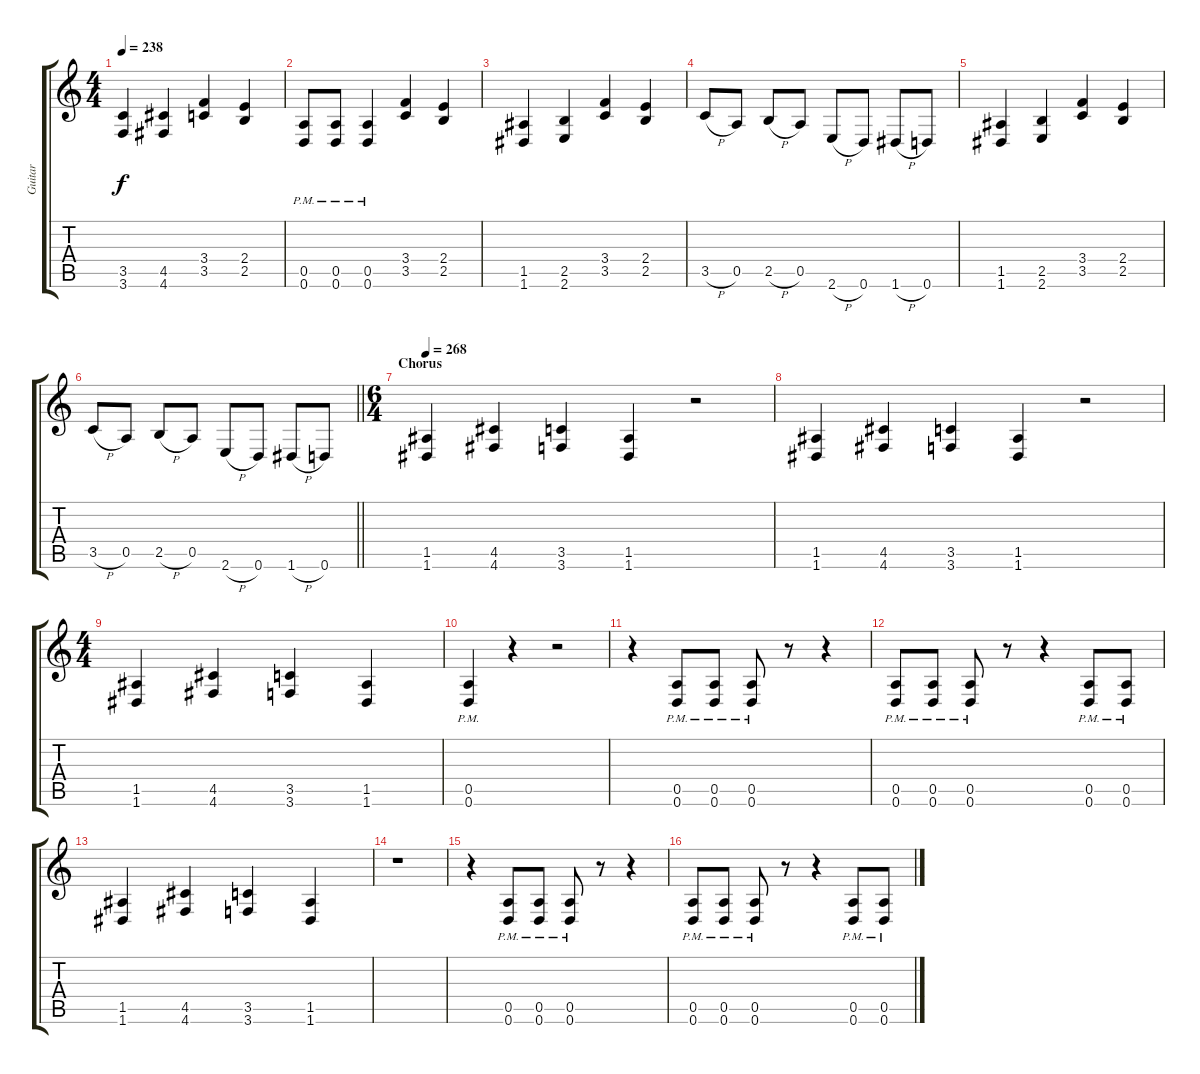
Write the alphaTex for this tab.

\track ("Guitar" "Guitar") {instrument distortionguitar}
\staff {score tabs}
\tuning (E4 B3 G3 D3 A2 D2) {hide}
\ts (4 4)
\tempo 238
\clef g2
\ks c
(3.5 3.6).4{dy f} (4.5 4.6).4 (3.4 3.5).4 (2.4 2.5).4 |
(0.5{pm} 0.6{pm}).8 (0.5{pm} 0.6{pm}).8 (0.5{pm} 0.6{pm}).4 (3.4 3.5).4 (2.4 2.5).4 |
(1.5 1.6).4 (2.5 2.6).4 (3.4 3.5).4 (2.4 2.5).4 |
3.5{h}.8 0.5.8 2.5{h}.8 0.5.8 2.6{h}.8 0.6.8 1.6{h}.8 0.6.8 |
(1.5 1.6).4 (2.5 2.6).4 (3.4 3.5).4 (2.4 2.5).4 |
\barLineRight lightlight
3.5{h}.8 0.5.8 2.5{h}.8 0.5.8 2.6{h}.8 0.6.8 1.6{h}.8 0.6.8 |
\ts (6 4)
\section ("" "Chorus")
\tempo 268
(1.5 1.6).4 (4.5 4.6).4 (3.5 3.6).4 (1.5 1.6).4 r.2 |
(1.5 1.6).4 (4.5 4.6).4 (3.5 3.6).4 (1.5 1.6).4 r.2 |
\ts (4 4)
(1.5 1.6).4 (4.5 4.6).4 (3.5 3.6).4 (1.5 1.6).4 |
(0.5{pm} 0.6{pm}).4 r.4 r.2 |
r.4 (0.5{pm} 0.6{pm}).8 (0.5{pm} 0.6{pm}).8 (0.5{pm} 0.6{pm}).8 r.8 r.4 |
(0.5{pm} 0.6{pm}).8 (0.5{pm} 0.6{pm}).8 (0.5{pm} 0.6{pm}).8 r.8 r.4 (0.5{pm} 0.6{pm}).8 (0.5{pm} 0.6{pm}).8 |
(1.5 1.6).4 (4.5 4.6).4 (3.5 3.6).4 (1.5 1.6).4 |
r.1 |
r.4 (0.5{pm} 0.6{pm}).8 (0.5{pm} 0.6{pm}).8 (0.5{pm} 0.6{pm}).8 r.8 r.4 |
(0.5{pm} 0.6{pm}).8 (0.5{pm} 0.6{pm}).8 (0.5{pm} 0.6{pm}).8 r.8 r.4 (0.5{pm} 0.6{pm}).8 (0.5{pm} 0.6{pm}).8
